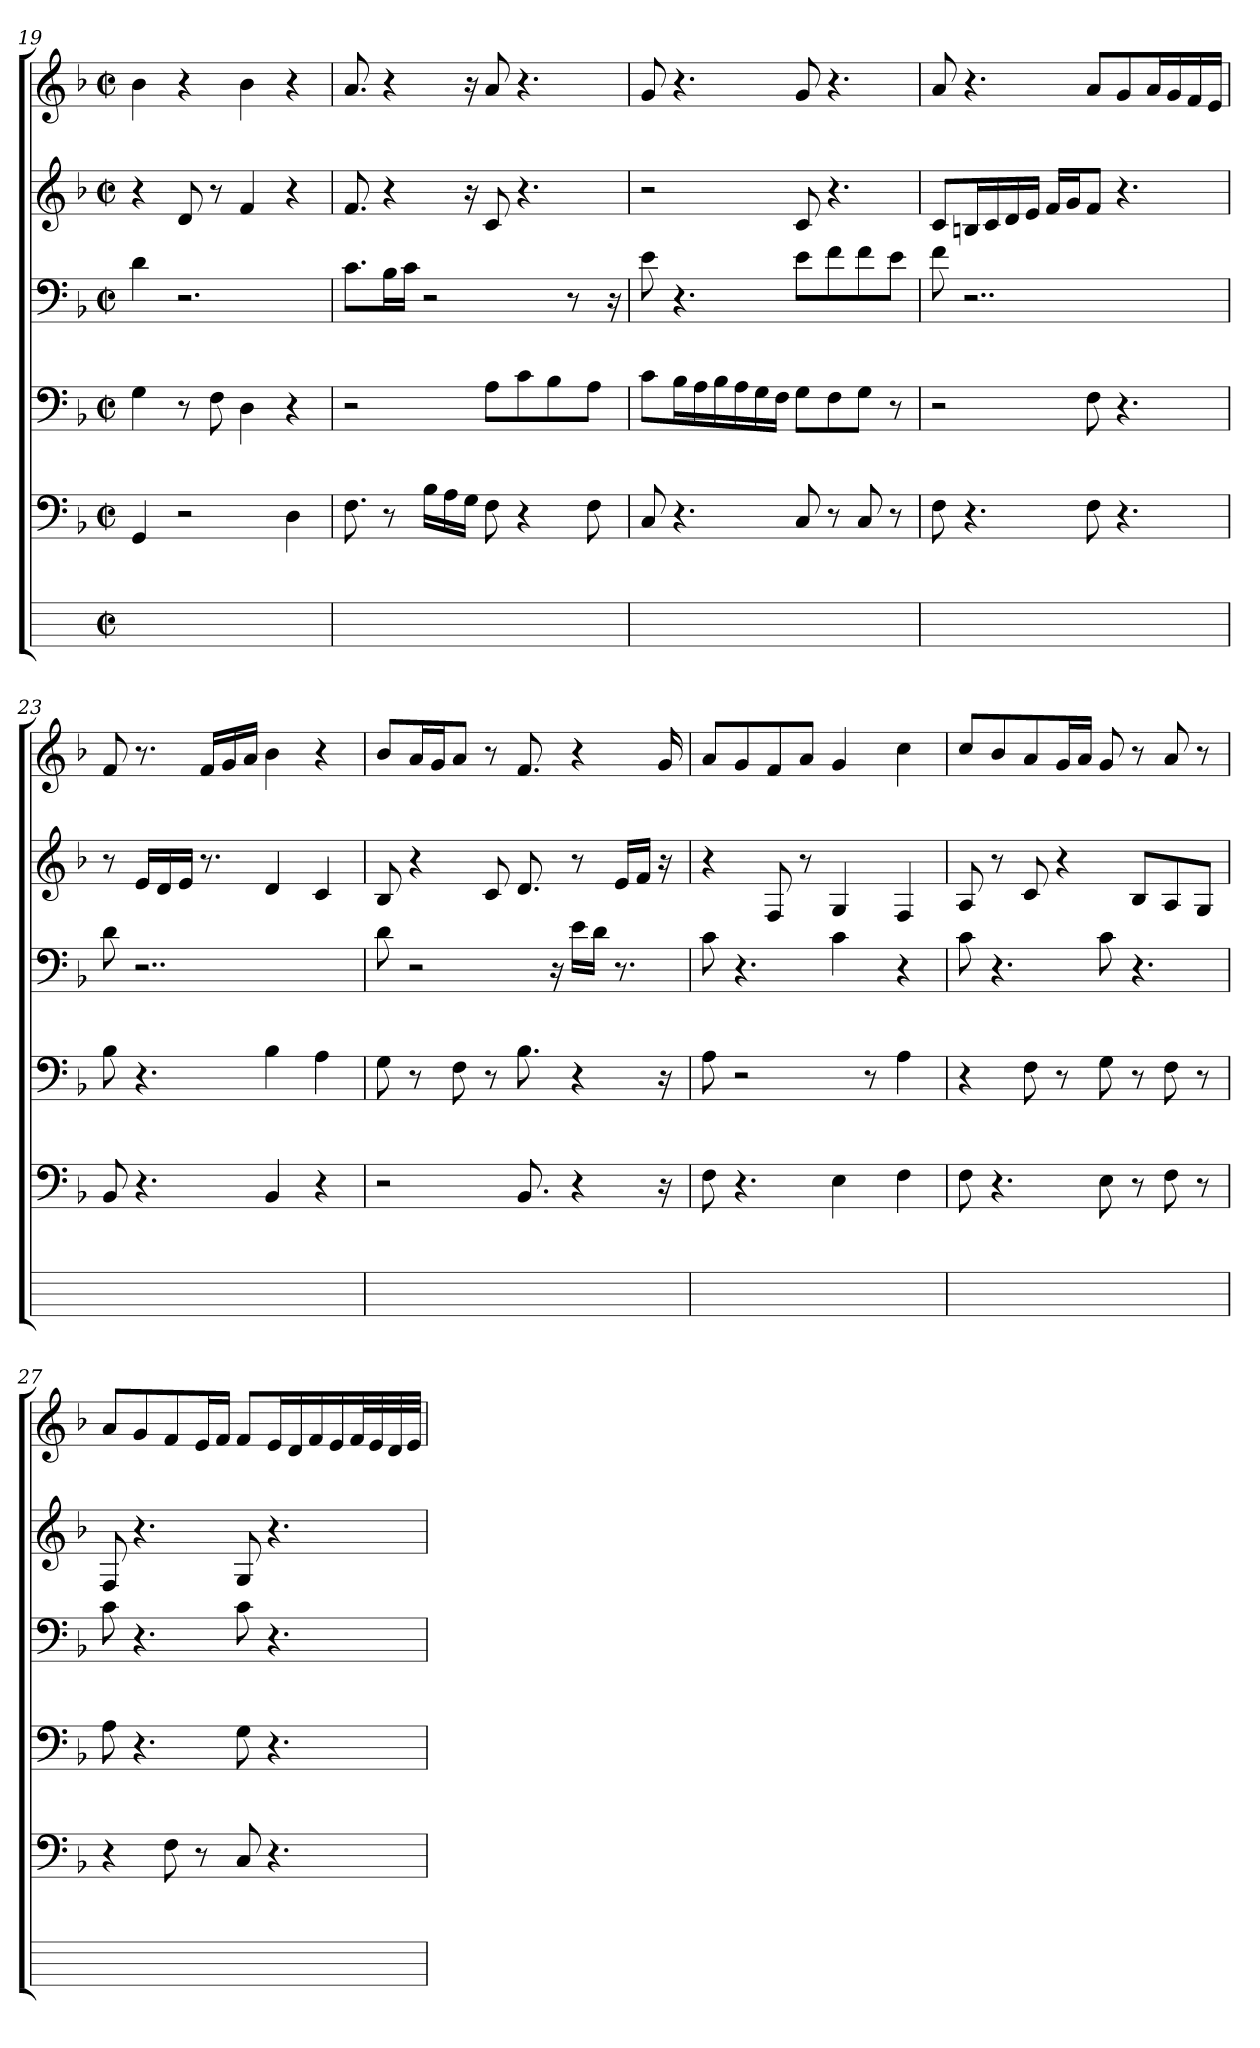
**kern	**kern	**kern	**kern	**kern	**kern
*part6	*part5	*part4	*part3	*part2	*part1
*staff6	*staff5	*staff4	*staff3	*staff2	*staff1
*	*clefF4	*clefF4	*clefF4	*clefG2	*clefG2
*	*k[b-]	*k[b-]	*k[b-]	*k[b-]	*k[b-]
*	*F:	*F:	*F:	*F:	*F:
*M2/2	*M2/2	*M2/2	*M2/2	*M2/2	*M2/2
*met(c|)	*met(c|)	*met(c|)	*met(c|)	*met(c|)	*met(c|)
=19	=19	=19	=19	=19	=19
1ryy	4GG	4G	4d	4r	4b-
.	2r	8r	2.r	8d	4r
.	.	8F	.	8r	.
.	.	4D	.	4f	4b-
.	4D	4r	.	4r	4r
=20	=20	=20	=20	=20	=20
1ryy	8.F	2r	8.cL	8.f	8.a
.	8r	.	16B-iL	4r	4r
.	.	.	16cjJJ	.	.
.	16B-iLL	.	2r	.	.
.	16Ai	.	.	.	.
.	16GiJJ	.	.	16r	16r
.	8F	8AjL	.	8c	8a
.	4r	8ci	.	4.r	4.r
.	.	8B-Z	.	.	.
.	.	.	8r	.	.
.	8Fj	8AjJ	.	.	.
.	.	.	16r	.	.
=21	=21	=21	=21	=21	=21
1ryy	8C	8cL	8e	2r	8g
.	4.r	16B-iL	4.r	.	4.r
.	.	16Ai	.	.	.
.	.	16B-i	.	.	.
.	.	16Ai	.	.	.
.	.	16GZ	.	.	.
.	.	16FiJJ	.	.	.
.	8C	8GL	8ejL	8c	8g
.	8r	8FZ	8fZ	4.r	4.r
.	8Cj	8GjJ	8fZ	.	.
.	8r	8r	8eiJ	.	.
=22	=22	=22	=22	=22	=22
1ryy	8F	2r	8f	8cL	8a
.	4.r	.	2..r	16BniL	4.r
.	.	.	.	16ci	.
.	.	.	.	16di	.
.	.	.	.	16eiJJ	.
.	.	.	.	16fiLL	.
.	.	.	.	16giJ	.
.	8F	8F	.	8fJ	8ajL
.	4.r	4.r	.	4.r	8gi
.	.	.	.	.	16ajL
.	.	.	.	.	16gi
.	.	.	.	.	16f
.	.	.	.	.	16eiJJ
=23	=23	=23	=23	=23	=23
1ryy	8BB-	8B-	8d	8r	8f
.	4.r	4.r	2..r	16eiLL	8.r
.	.	.	.	16di	.
.	.	.	.	16eJJ	.
.	.	.	.	8.r	16fiLL
.	.	.	.	.	16gi
.	.	.	.	.	16aiJJ
.	4BB-j	4B-j	.	4d	4b-
.	4r	4A	.	4c	4r
=24	=24	=24	=24	=24	=24
1ryy	2r	8G	8dj	8B-	8b-jL
.	.	8r	2r	4r	16aiL
.	.	.	.	.	16giJ
.	.	8F	.	.	8aJ
.	.	8r	.	8c	8r
.	8.BB-	8.B-	.	8.d	8.f
.	.	.	16r	.	.
.	4r	4r	16eiLL	8r	4r
.	.	.	16djJJ	.	.
.	.	.	8.r	16eiLL	.
.	.	.	.	16fjJJ	.
.	16r	16r	.	16r	16gi
=25	=25	=25	=25	=25	=25
1ryy	8F	8A	8c	4r	8aL
.	4.r	2r	4.r	.	8gi
.	.	.	.	8F	8fZ
.	.	.	.	8r	8aiJ
.	4E	.	4cj	4G	4g
.	.	8r	.	.	.
.	4F	4A	4r	4F	4cc
=26	=26	=26	=26	=26	=26
1ryy	8Fj	4r	8cj	8A	8ccjL
.	4.r	.	4.r	8r	8b-
.	.	8F	.	8c	8a
.	.	8r	.	4r	16giL
.	.	.	.	.	16aiJJ
.	8E	8G	8cj	.	8g
.	8r	8r	4.r	8B-L	8r
.	8F	8F	.	8A	8a
.	8r	8r	.	8GJ	8r
=27	=27	=27	=27	=27	=27
1ryy	4r	8A	8cj	8F	8ajL
.	.	4.r	4.r	4.r	8g
.	8Fj	.	.	.	8f
.	8r	.	.	.	16eiL
.	.	.	.	.	16fiJJ
.	8C	8G	8cj	8G	8fjL
.	4.r	4.r	4.r	4.r	16eiL
.	.	.	.	.	16di
.	.	.	.	.	16fj
.	.	.	.	.	16ei
.	.	.	.	.	32fiL
.	.	.	.	.	32ei
.	.	.	.	.	32di
.	.	.	.	.	32eiJJJ
=	=	=	=	=	=
*-	*-	*-	*-	*-	*-
